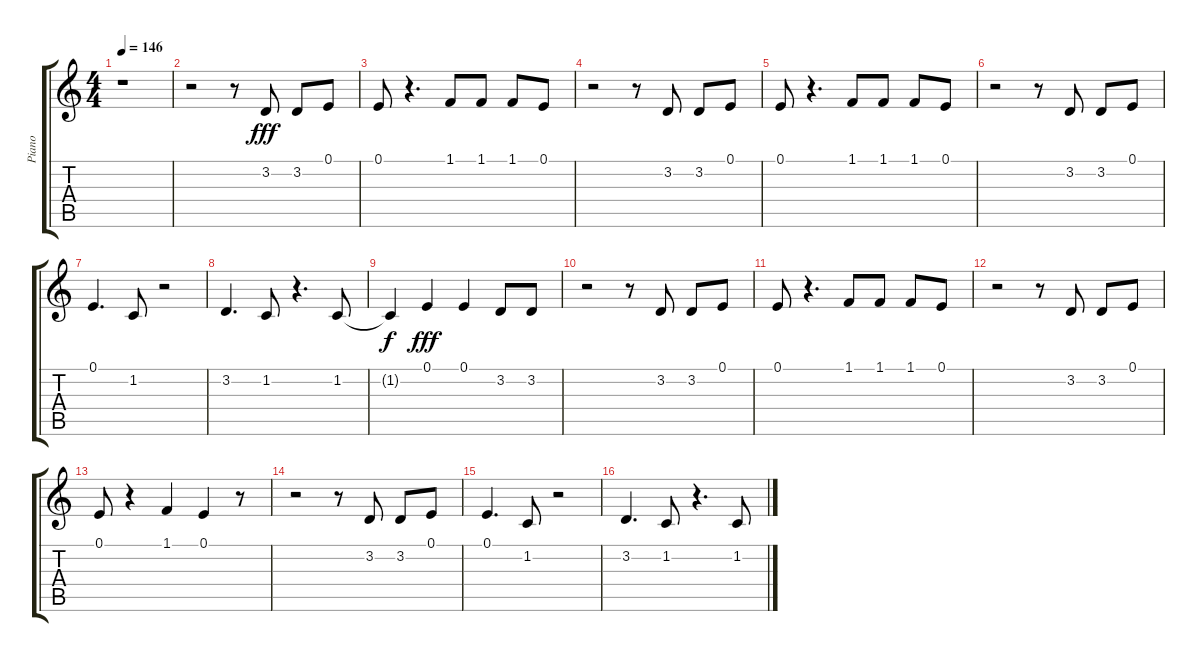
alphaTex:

\track ("Piano" "Piano") {instrument brightacousticpiano}
\staff {score tabs}
\tuning (E4 B3 G3 D3 A2 E2) {hide}
\ts (4 4)
\tempo 146
\clef g2
\ks c
r.1{dy fff} |
r.2 r.8 3.2.8 3.2.8 0.1.8 |
0.1.8 r.4{d} 1.1.8 1.1.8 1.1.8 0.1.8 |
r.2 r.8 3.2.8 3.2.8 0.1.8 |
0.1.8 r.4{d} 1.1.8 1.1.8 1.1.8 0.1.8 |
r.2 r.8 3.2.8 3.2.8 0.1.8 |
0.1.4{d} 1.2.8 r.2 |
3.2.4{d} 1.2.8 r.4{d} 1.2.8 |
1.2{t}.4{dy f} 0.1.4{dy fff} 0.1.4 3.2.8 3.2.8 |
r.2 r.8 3.2.8 3.2.8 0.1.8 |
0.1.8 r.4{d} 1.1.8 1.1.8 1.1.8 0.1.8 |
r.2 r.8 3.2.8 3.2.8 0.1.8 |
0.1.8 r.4 1.1.4 0.1.4 r.8 |
r.2 r.8 3.2.8 3.2.8 0.1.8 |
0.1.4{d} 1.2.8 r.2 |
3.2.4{d} 1.2.8 r.4{d} 1.2.8
